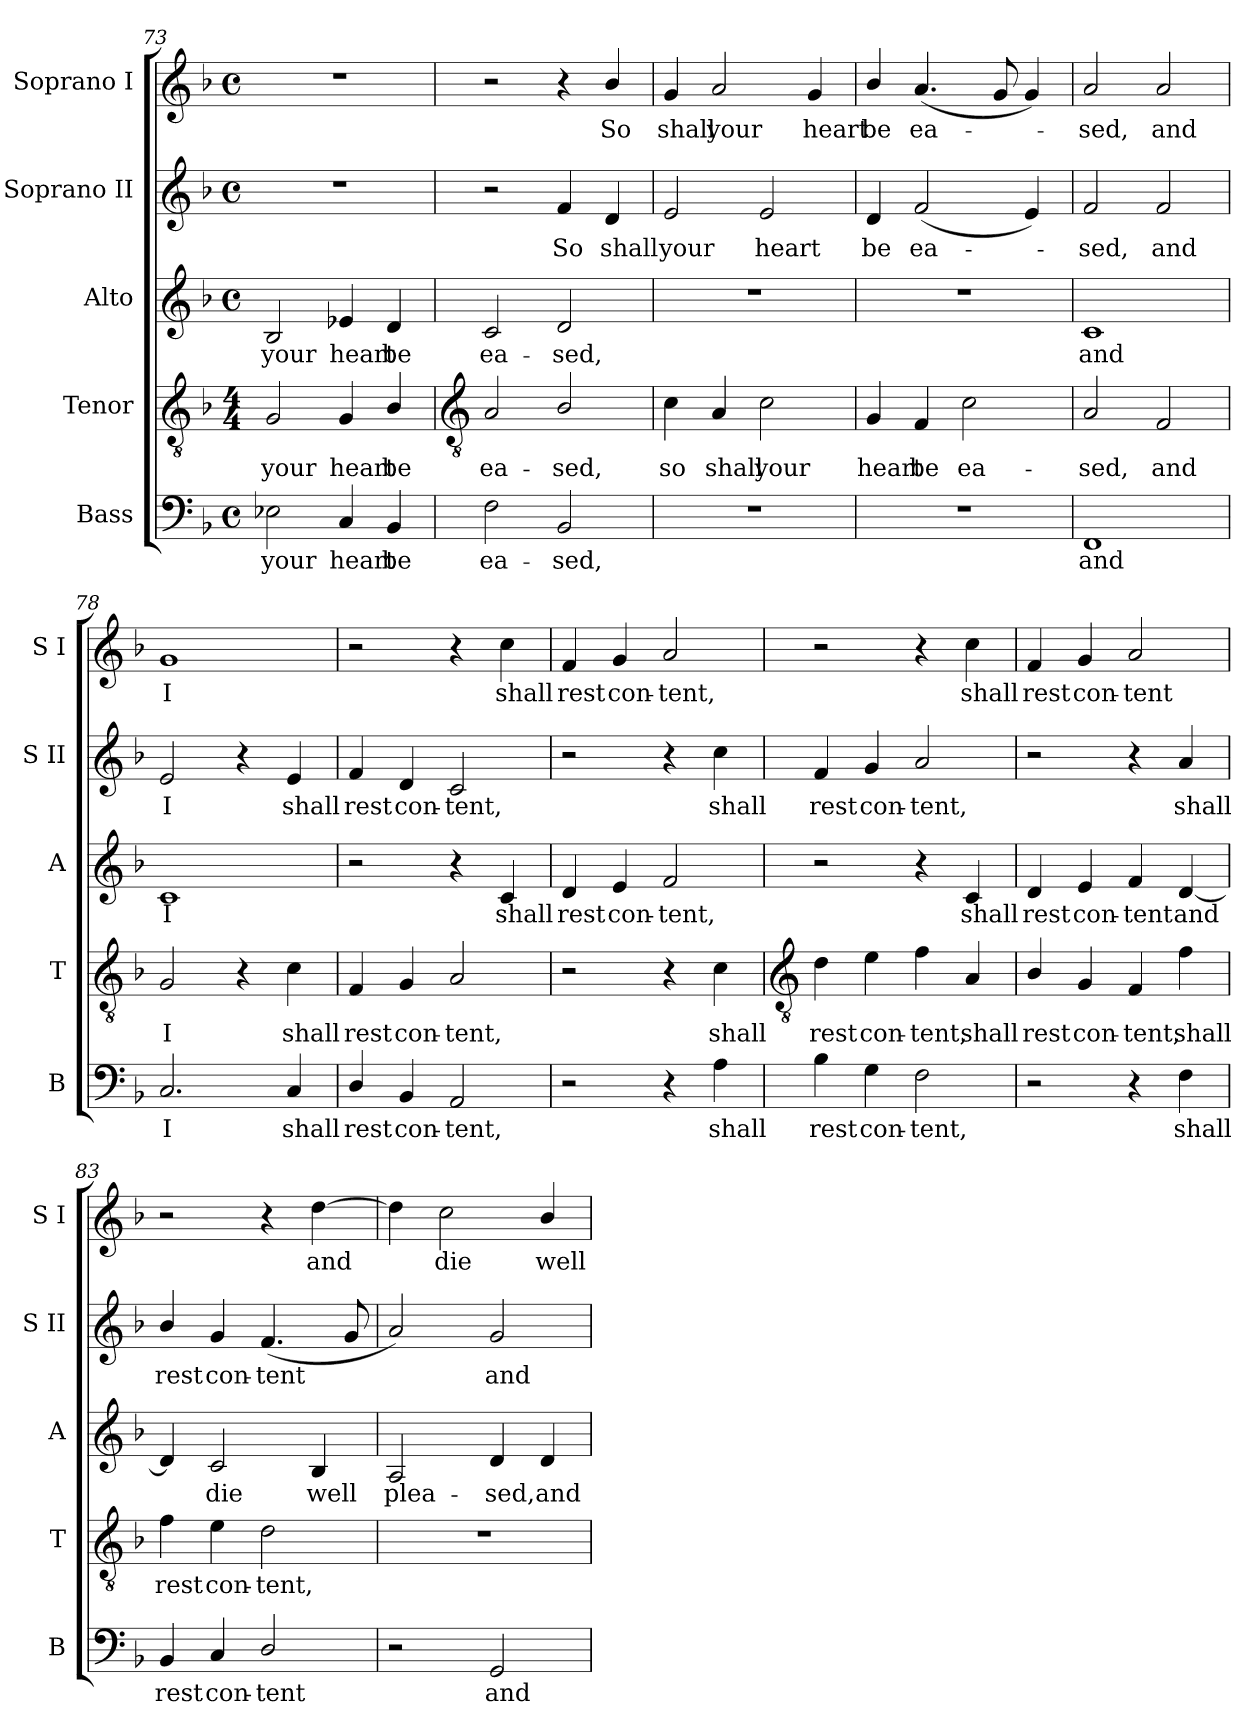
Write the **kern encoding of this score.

**kern	**text	**kern	**text	**kern	**text	**kern	**text	**kern	**text
*part5	*part5	*part4	*part4	*part3	*part3	*part2	*part2	*part1	*part1
*staff5	*staff5	*staff4	*staff4	*staff3	*staff3	*staff2	*staff2	*staff1	*staff1
*I"Bass	*	*I"Tenor	*	*I"Alto	*	*I"Soprano II	*	*I"Soprano I	*
*I'B	*	*I'T	*	*I'A	*	*I'S II	*	*I'S I	*
*clefF4	*	*clefGv2	*	*clefG2	*	*clefG2	*	*clefG2	*
*k[b-]	*	*k[b-]	*	*k[b-]	*	*k[b-]	*	*k[b-]	*
*F:	*	*F:	*	*F:	*	*F:	*	*F:	*
*M4/4	*	*M4/4	*	*M4/4	*	*M4/4	*	*M4/4	*
*met(c)	*	*	*	*met(c)	*	*met(c)	*	*met(c)	*
=73	=73	=73	=73	=73	=73	=73	=73	=73	=73
!	!LO:LY:b	!	!LO:LY:b	!	!LO:LY:b	!	!	!	!
2E-X	your	2G	your	2B-	your	1r	.	1r	.
!	!LO:LY:b	!	!LO:LY:b	!	!LO:LY:b	!	!	!	!
4C	heart	4G	heart	4e-X	heart	.	.	.	.
!	!LO:LY:b	!	!LO:LY:b	!	!LO:LY:b	!	!	!	!
4BB-	be	4B-/	be	4d	be	.	.	.	.
!!LO:LB:g=z
=74	=74	=74	=74	=74	=74	=74	=74	=74	=74
*	*	*clefGv2	*	*	*	*	*	*	*
!	!LO:LY:b	!	!LO:LY:b	!	!LO:LY:b	!	!	!	!
2F	ea-	2A	ea-	2c	ea-	2r	.	2r	.
!	!LO:LY:b	!	!LO:LY:b	!	!LO:LY:b	!	!LO:LY:b	!	!
2BB-	-sed,	2B-/	-sed,	2d	-sed,	4f	So	4r	.
!	!	!	!	!	!	!	!LO:LY:b	!	!LO:LY:b
.	.	.	.	.	.	4d	shall	4b-/	So
=75	=75	=75	=75	=75	=75	=75	=75	=75	=75
!	!	!	!LO:LY:b	!	!	!	!LO:LY:b	!	!LO:LY:b
1r	.	4c	so	1r	.	2e	your	4g	shall
!	!	!	!LO:LY:b	!	!	!	!	!	!LO:LY:b
.	.	4A	shall	.	.	.	.	2a	your
!	!	!	!LO:LY:b	!	!	!	!LO:LY:b	!	!
.	.	2c	your	.	.	2e	heart	.	.
!	!	!	!	!	!	!	!	!	!LO:LY:b
.	.	.	.	.	.	.	.	4g	heart
=76	=76	=76	=76	=76	=76	=76	=76	=76	=76
!	!	!	!LO:LY:b	!	!	!	!LO:LY:b	!	!LO:LY:b
1r	.	4G	heart	1r	.	4d	be	4b-/	be
!	!	!	!LO:LY:b	!	!	!	!LO:LY:b	!	!LO:LY:b
.	.	4F	be	.	.	(<2f	ea-	(<4.a	ea-
!	!	!	!LO:LY:b	!	!	!	!	!	!
.	.	2c	ea-	.	.	.	.	.	.
.	.	.	.	.	.	.	.	8g	.
.	.	.	.	.	.	4e)	.	4g)	.
=77	=77	=77	=77	=77	=77	=77	=77	=77	=77
!	!LO:LY:b	!	!LO:LY:b	!	!LO:LY:b	!	!LO:LY:b	!	!LO:LY:b
1FF	and	2A	-sed,	1c	and	2f	sed,	2a	sed,
!	!	!	!LO:LY:b	!	!	!	!LO:LY:b	!	!LO:LY:b
.	.	2F	and	.	.	2f	and	2a	and
=78	=78	=78	=78	=78	=78	=78	=78	=78	=78
!	!LO:LY:b	!	!LO:LY:b	!	!LO:LY:b	!	!LO:LY:b	!	!LO:LY:b
2.C	I	2G	I	1c	I	2e	I	1g	I
.	.	4r	.	.	.	4r	.	.	.
!	!LO:LY:b	!	!LO:LY:b	!	!	!	!LO:LY:b	!	!
4C	shall	4c	shall	.	.	4e	shall	.	.
=79	=79	=79	=79	=79	=79	=79	=79	=79	=79
!	!LO:LY:b	!	!LO:LY:b	!	!	!	!LO:LY:b	!	!
4D/	rest	4F	rest	2r	.	4f	rest	2r	.
!	!LO:LY:b	!	!LO:LY:b	!	!	!	!LO:LY:b	!	!
4BB-	con-	4G	con-	.	.	4d	con-	.	.
!	!LO:LY:b	!	!LO:LY:b	!	!	!	!LO:LY:b	!	!
2AA	-tent,	2A	-tent,	4r	.	2c	-tent,	4r	.
!	!	!	!	!	!LO:LY:b	!	!	!	!LO:LY:b
.	.	.	.	4c	shall	.	.	4cc	shall
=80	=80	=80	=80	=80	=80	=80	=80	=80	=80
!	!	!	!	!	!LO:LY:b	!	!	!	!LO:LY:b
2r	.	2r	.	4d	rest	2r	.	4f	rest
!	!	!	!	!	!LO:LY:b	!	!	!	!LO:LY:b
.	.	.	.	4e	con-	.	.	4g	con-
!	!	!	!	!	!LO:LY:b	!	!	!	!LO:LY:b
4r	.	4r	.	2f	-tent,	4r	.	2a	-tent,
!	!LO:LY:b	!	!LO:LY:b	!	!	!	!LO:LY:b	!	!
4A	shall	4c	shall	.	.	4cc	shall	.	.
!!LO:LB:g=z
=81	=81	=81	=81	=81	=81	=81	=81	=81	=81
*	*	*clefGv2	*	*	*	*	*	*	*
!	!LO:LY:b	!	!LO:LY:b	!	!	!	!LO:LY:b	!	!
4B-	rest	4d	rest	2r	.	4f	rest	2r	.
!	!LO:LY:b	!	!LO:LY:b	!	!	!	!LO:LY:b	!	!
4G	con-	4e	con-	.	.	4g	con-	.	.
!	!LO:LY:b	!	!LO:LY:b	!	!	!	!LO:LY:b	!	!
2F	-tent,	4f	-tent,	4r	.	2a	-tent,	4r	.
!	!	!	!LO:LY:b	!	!LO:LY:b	!	!	!	!LO:LY:b
.	.	4A	shall	4c	shall	.	.	4cc	shall
=82	=82	=82	=82	=82	=82	=82	=82	=82	=82
!	!	!	!LO:LY:b	!	!LO:LY:b	!	!	!	!LO:LY:b
2r	.	4B-/	rest	4d	rest	2r	.	4f	rest
!	!	!	!LO:LY:b	!	!LO:LY:b	!	!	!	!LO:LY:b
.	.	4G	con-	4e	con-	.	.	4g	con-
!	!	!	!LO:LY:b	!	!LO:LY:b	!	!	!	!LO:LY:b
4r	.	4F	-tent,	4f	-tent	4r	.	2a	-tent
!	!LO:LY:b	!	!LO:LY:b	!	!LO:LY:b	!	!LO:LY:b	!	!
4F	shall	4f	shall	[4d	and	4a	shall	.	.
=83	=83	=83	=83	=83	=83	=83	=83	=83	=83
!	!LO:LY:b	!	!LO:LY:b	!	!	!	!LO:LY:b	!	!
4BB-	rest	4f	rest	4d]	.	4b-/	rest	2r	.
!	!LO:LY:b	!	!LO:LY:b	!	!LO:LY:b	!	!LO:LY:b	!	!
4C	con-	4e	con-	2c	die	4g	con-	.	.
!	!LO:LY:b	!	!LO:LY:b	!	!	!	!LO:LY:b	!	!
2D/	-tent	2d	-tent,	.	.	(<4.f	-tent	4r	.
!	!	!	!	!	!LO:LY:b	!	!	!	!LO:LY:b
.	.	.	.	4B-	well	.	.	[4dd	and
.	.	.	.	.	.	8g	.	.	.
=84	=84	=84	=84	=84	=84	=84	=84	=84	=84
!	!	!	!	!	!LO:LY:b	!	!	!	!
2r	.	1r	.	2A	plea-	2a)	.	4dd]	.
!	!	!	!	!	!	!	!	!	!LO:LY:b
.	.	.	.	.	.	.	.	2cc	die
!	!LO:LY:b	!	!	!	!LO:LY:b	!	!LO:LY:b	!	!
2GG	and	.	.	4d	-sed,	2g	and	.	.
!	!	!	!	!	!LO:LY:b	!	!	!	!LO:LY:b
.	.	.	.	4d	and	.	.	4b-/	well
=	=	=	=	=	=	=	=	=	=
*-	*-	*-	*-	*-	*-	*-	*-	*-	*-
